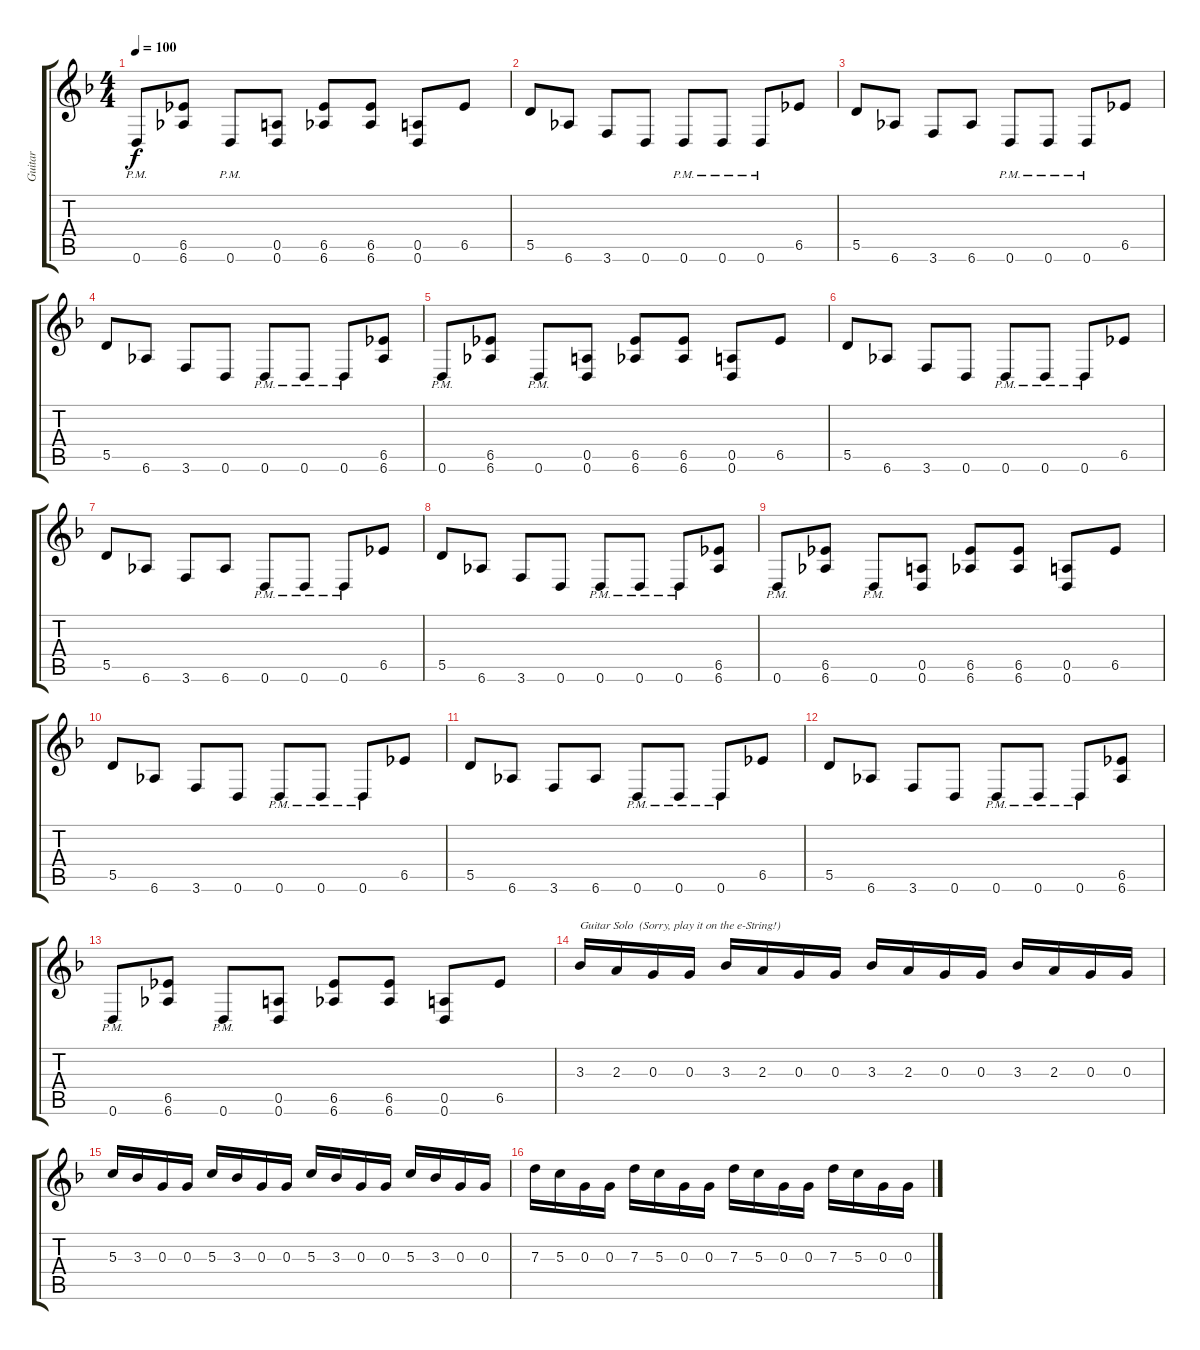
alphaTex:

\track ("Guitar" "Guitar") {instrument distortionguitar}
\staff {score tabs}
\tuning (E4 B3 G3 D3 A2 D2) {hide}
\ts (4 4)
\tempo 100
\clef g2
\ks dminor
0.6{pm}.8{dy f} (6.5 6.6).8 0.6{pm}.8 (0.5 0.6).8 (6.5 6.6).8 (6.5 6.6).8 (0.5 0.6).8 6.5.8 |
5.5.8 6.6.8 3.6.8 0.6.8 0.6{pm}.8 0.6{pm}.8 0.6{pm}.8 6.5.8 |
5.5.8 6.6.8 3.6.8 6.6.8 0.6{pm}.8 0.6{pm}.8 0.6{pm}.8 6.5.8 |
5.5.8 6.6.8 3.6.8 0.6.8 0.6{pm}.8 0.6{pm}.8 0.6{pm}.8 (6.5 6.6).8 |
0.6{pm}.8 (6.5 6.6).8 0.6{pm}.8 (0.5 0.6).8 (6.5 6.6).8 (6.5 6.6).8 (0.5 0.6).8 6.5.8 |
5.5.8 6.6.8 3.6.8 0.6.8 0.6{pm}.8 0.6{pm}.8 0.6{pm}.8 6.5.8 |
5.5.8 6.6.8 3.6.8 6.6.8 0.6{pm}.8 0.6{pm}.8 0.6{pm}.8 6.5.8 |
5.5.8 6.6.8 3.6.8 0.6.8 0.6{pm}.8 0.6{pm}.8 0.6{pm}.8 (6.5 6.6).8 |
0.6{pm}.8 (6.5 6.6).8 0.6{pm}.8 (0.5 0.6).8 (6.5 6.6).8 (6.5 6.6).8 (0.5 0.6).8 6.5.8 |
5.5.8 6.6.8 3.6.8 0.6.8 0.6{pm}.8 0.6{pm}.8 0.6{pm}.8 6.5.8 |
5.5.8 6.6.8 3.6.8 6.6.8 0.6{pm}.8 0.6{pm}.8 0.6{pm}.8 6.5.8 |
5.5.8 6.6.8 3.6.8 0.6.8 0.6{pm}.8 0.6{pm}.8 0.6{pm}.8 (6.5 6.6).8 |
0.6{pm}.8 (6.5 6.6).8 0.6{pm}.8 (0.5 0.6).8 (6.5 6.6).8 (6.5 6.6).8 (0.5 0.6).8 6.5.8 |
3.3.16{txt "Guitar Solo  (Sorry, play it on the e-String!)"} 2.3.16 0.3.16 0.3.16 3.3.16 2.3.16 0.3.16 0.3.16 3.3.16 2.3.16 0.3.16 0.3.16 3.3.16 2.3.16 0.3.16 0.3.16 |
5.3.16 3.3.16 0.3.16 0.3.16 5.3.16 3.3.16 0.3.16 0.3.16 5.3.16 3.3.16 0.3.16 0.3.16 5.3.16 3.3.16 0.3.16 0.3.16 |
7.3.16 5.3.16 0.3.16 0.3.16 7.3.16 5.3.16 0.3.16 0.3.16 7.3.16 5.3.16 0.3.16 0.3.16 7.3.16 5.3.16 0.3.16 0.3.16
